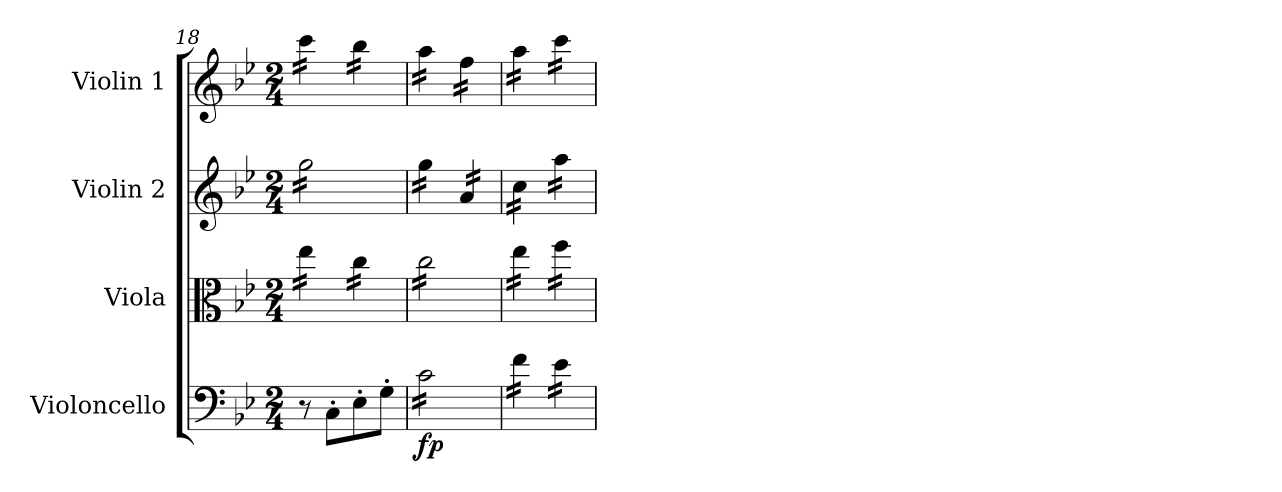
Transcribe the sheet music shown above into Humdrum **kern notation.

**kern	**dynam	**kern	**kern	**kern
*part4	*part4	*part3	*part2	*part1
*staff4	*staff4	*staff3	*staff2	*staff1
*I"Violoncello	*	*I"Viola	*I"Violin 2	*I"Violin 1
*I'Vc	*	*I'Vla	*I'Vln	*I'Vln
*clefF4	*	*clefC3	*clefG2	*clefG2
*k[b-e-]	*	*k[b-e-]	*k[b-e-]	*k[b-e-]
*M2/4	*	*M2/4	*M2/4	*M2/4
=18	=18	=18	=18	=18
*	*	*tremolo	*	*
*	*	*	*tremolo	*
*	*	*	*	*tremolo
8r	.	16ee-\LL	16gg\LL	16ccc\LL
.	.	16ee-\	16gg\	16ccc\
8C'\L	.	16ee-\	16gg\	16ccc\
.	.	16ee-\JJ	16gg\	16ccc\JJ
8E-'\	.	16cc\LL	16gg\	16bb-\LL
.	.	16cc\	16gg\	16bb-\
8G'\J	.	16cc\	16gg\	16bb-\
.	.	16cc\JJ	16gg\JJ	16bb-\JJ
=19	=19	=19	=19	=19
!	!LO:DY:b	!	!	!
*tremolo	*	*	*	*
16c\LL	fp	16cc\LL	16gg\LL	16aa\LL
16c\	.	16cc\	16gg\	16aa\
16c\	.	16cc\	16gg\	16aa\
16c\	.	16cc\	16gg\JJ	16aa\JJ
16c\	.	16cc\	16a/LL	16ff\LL
16c\	.	16cc\	16a/	16ff\
16c\	.	16cc\	16a/	16ff\
16c\JJ	.	16cc\JJ	16a/JJ	16ff\JJ
=20	=20	=20	=20	=20
16f\LL	.	16ee-\LL	16cc\LL	16aa\LL
16f\	.	16ee-\	16cc\	16aa\
16f\	.	16ee-\	16cc\	16aa\
16f\JJ	.	16ee-\JJ	16cc\JJ	16aa\JJ
16e-\LL	.	16ff\LL	16aa\LL	16ccc\LL
16e-\	.	16ff\	16aa\	16ccc\
16e-\	.	16ff\	16aa\	16ccc\
16e-\JJ	.	16ff\JJ	16aa\JJ	16ccc\JJ
*	*	*	*	*Xtremolo
*	*	*	*Xtremolo	*
*	*	*Xtremolo	*	*
*Xtremolo	*	*	*	*
=	=	=	=	=
*-	*-	*-	*-	*-
